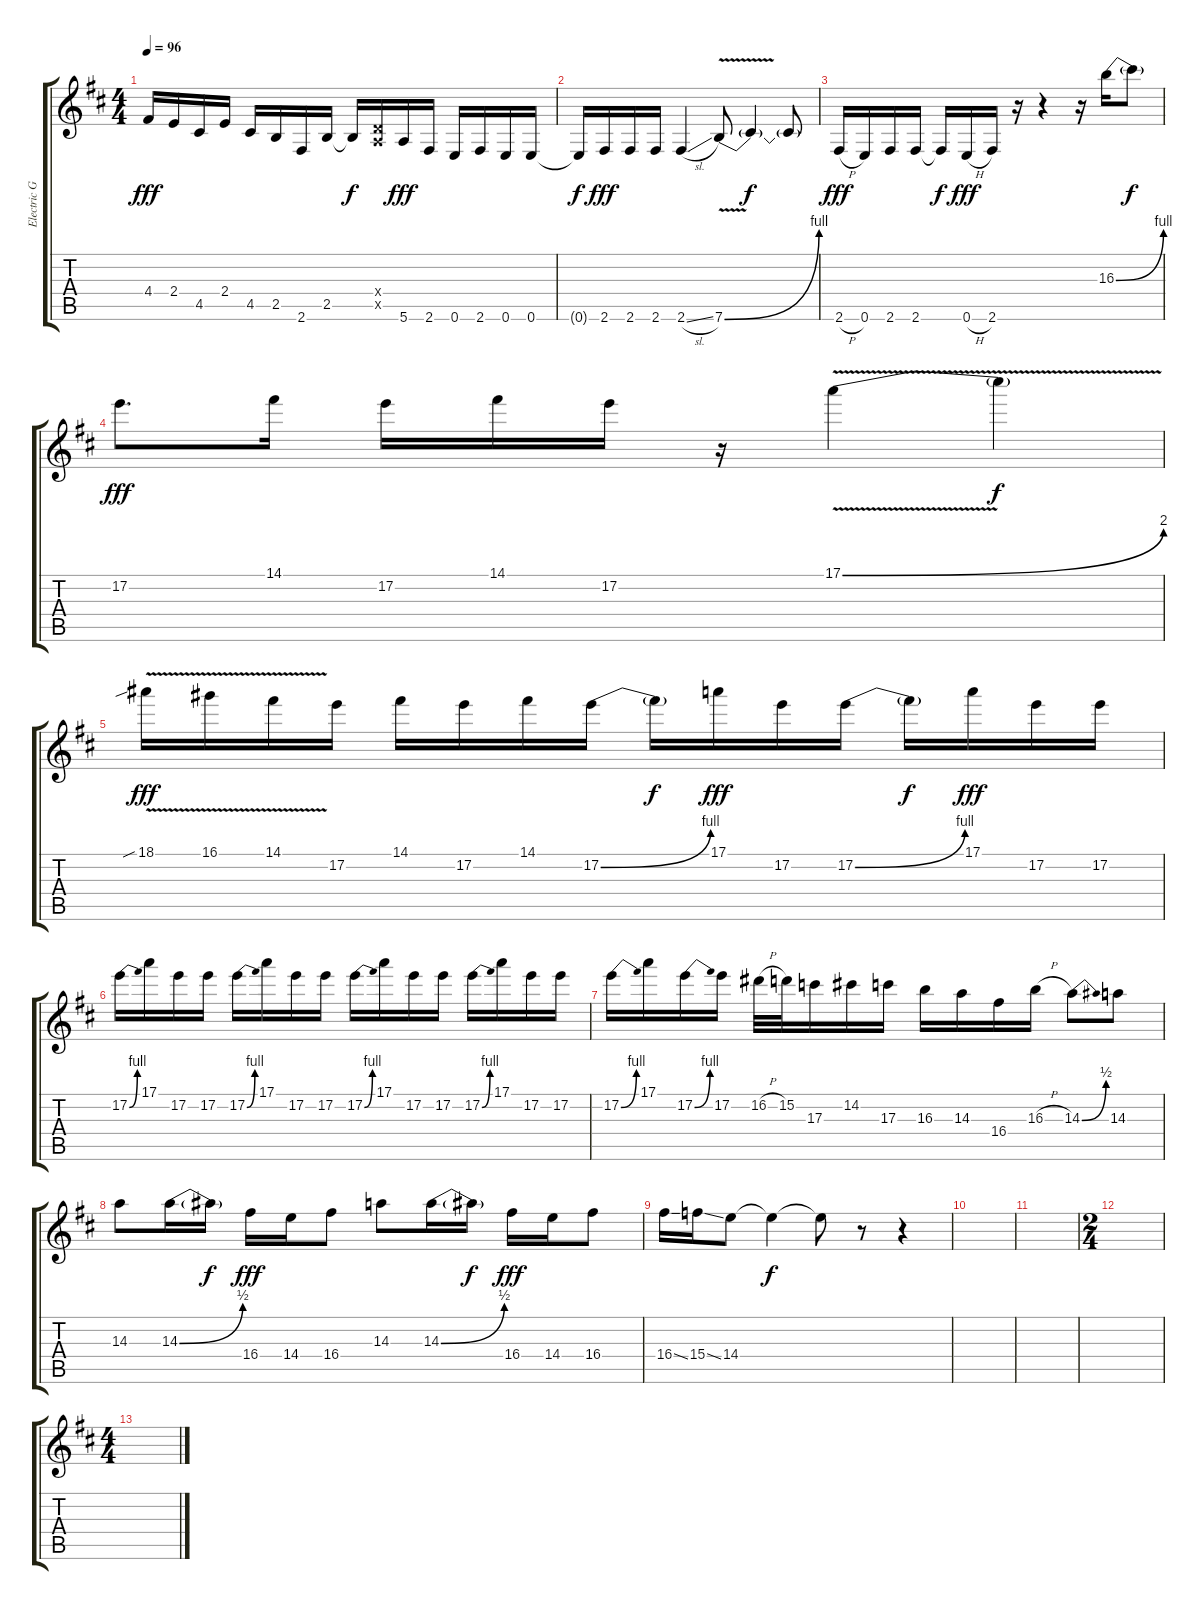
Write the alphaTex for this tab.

\track ("Electric Gtr 3" "Electric G") {instrument distortionguitar}
\staff {score tabs}
\tuning (E4 B3 G3 D3 A2 E2) {hide}
\ts (4 4)
\tempo 96
\clef g2
\ks d
4.4.16{dy fff} 2.4.16 4.5.16 2.4.16 4.5.16 2.5.16 2.6.16 2.5.16 2.5{t}.16{dy f} (0.4{x} 0.5{x}).16 5.6.16{dy fff} 2.6.16 0.6.16 2.6.16 0.6.16 0.6.16 |
0.6{t}.16{dy f} 2.6.16{dy fff} 2.6.16 2.6.16 2.6{sl}.4 7.6{be (bend 0 0 60 4) v}.8 7.6{t}.4{dy f} 7.6{t}.8 |
2.6{h}.16{dy fff} 0.6.16 2.6.16 2.6.16 2.6{t}.16{dy f} 0.6{h}.16{dy fff} 2.6.16 r.16 r.4 r.16 16.3{be (bend 0 0 60 4)}.16 16.3{t}.8{dy f} |
17.2.8{d dy fff} 14.1.16 17.2.16 14.1.16 17.2.16 r.16 17.1{be (bend 0 0 60 8) v}.4 17.1{t}.4{dy f} |
18.1{v sib}.16{dy fff} 16.1{v}.16 14.1{v}.16 17.2.16 14.1.16 17.2.16 14.1.16 17.2{be (bend 0 0 60 4)}.16 17.2{t}.16{dy f} 17.1.16{dy fff} 17.2.16 17.2{be (bend 0 0 60 4)}.16 17.2{t}.16{dy f} 17.1.16{dy fff} 17.2.16 17.2.16 |
17.2{be (bend 0 0 60 4)}.16 17.1.16 17.2.16 17.2.16 17.2{be (bend 0 0 60 4)}.16 17.1.16 17.2.16 17.2.16 17.2{be (bend 0 0 60 4)}.16 17.1.16 17.2.16 17.2.16 17.2{be (bend 0 0 60 4)}.16 17.1.16 17.2.16 17.2.16 |
17.2{be (bend 0 0 60 4)}.16 17.1.16 17.2{be (bend 0 0 60 4)}.16 17.2.16 16.2{h}.32 15.2.32 17.3.16 14.2.16 17.3.16 16.3.16 14.3.16 16.4.16 16.3{h}.16 14.3{be (bend 0 0 60 2)}.8 14.3.8 |
14.3.8 14.3{be (bend 0 0 60 2)}.16 14.3{t}.16{dy f} 16.4.16{dy fff} 14.4.16 16.4.8 14.3.8 14.3{be (bend 0 0 60 2)}.16 14.3{t}.16{dy f} 16.4.16{dy fff} 14.4.16 16.4.8 |
16.4{ss}.16 15.4{ss}.16 14.4.8 14.4{t}.4{dy f} 14.4{t}.8 r.8 r.4 |
|
|
\ts (2 4)
|
\ts (4 4)
